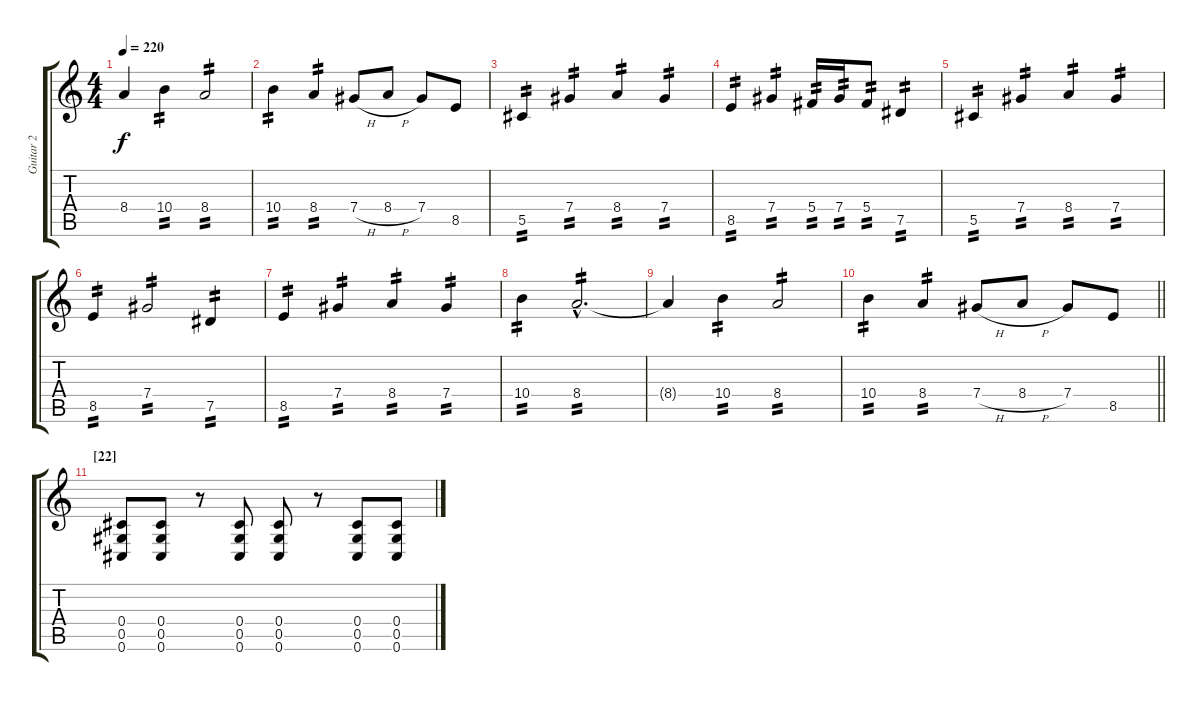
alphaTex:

\track ("Guitar 2" "Guitar 2") {instrument distortionguitar}
\staff {score tabs}
\tuning (Eb4 Bb3 Gb3 Db3 Ab2 Db2) {hide}
\ts (4 4)
\tempo 220
\clef g2
\ks c
8.4{t}.4{dy f} 10.4.4{tp 2} 8.4.2{tp 2} |
10.4.4{tp 2} 8.4.4{tp 2} 7.4{h}.8 8.4{h}.8 7.4.8 8.5.8 |
5.5.4{tp 2} 7.4.4{tp 2} 8.4.4{tp 2} 7.4.4{tp 2} |
8.5.4{tp 2} 7.4.4{tp 2} 5.4.16{tp 2} 7.4.16{tp 2} 5.4.8{tp 2} 7.5.4{tp 2} |
5.5.4{tp 2} 7.4.4{tp 2} 8.4.4{tp 2} 7.4.4{tp 2} |
8.5.4{tp 2} 7.4.2{tp 2} 7.5.4{tp 2} |
8.5.4{tp 2} 7.4.4{tp 2} 8.4.4{tp 2} 7.4.4{tp 2} |
10.4.4{tp 2} 8.4{hac}.2{d tp 2} |
8.4{t}.4 10.4.4{tp 2} 8.4.2{tp 2} |
\barLineRight lightlight
10.4.4{tp 2} 8.4.4{tp 2} 7.4{h}.8 8.4{h}.8 7.4.8 8.5.8 |
\section ("" "[22]")
(0.4 0.5 0.6).8 (0.4 0.5 0.6).8 r.8 (0.4 0.5 0.6).8 (0.4 0.5 0.6).8 r.8 (0.4 0.5 0.6).8 (0.4 0.5 0.6).8
